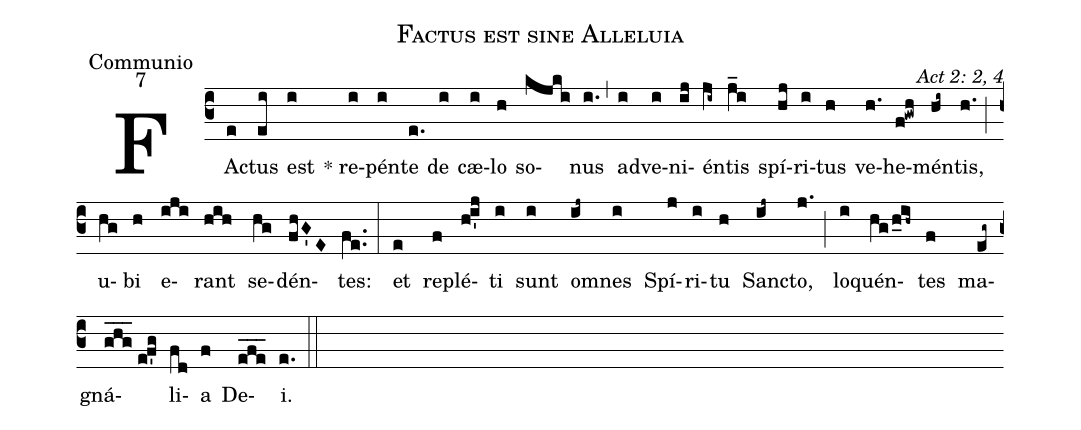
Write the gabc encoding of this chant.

name: Factus est sine Alleluia;
office-part: Communio;
mode: 7;
commentary: Act 2: 2, 4;
%%
(c3) FAc(e)tus(ei) est(i) * re(i)pén(i)te(e.) de(i) cæ(i)lo(h) so(kjki)nus(i.) (,) ad(i)ve(i)ni(ij)én(ji~)tis(j_i) spí(hj)ri(i)tus(h) ve(h.)he(f!gwh)mén(hi~)tis,(h.) (;) u(hg)bi(h) e(iji)rant(hih) se(hg)dén(fhG'E)tes:(fe..) (:)
et(e) re(f)plé(hi'j)ti(i) sunt(i) om(ij~)nes(i) Spí(j)ri(i)tu(h) Sanc(ij~)to,(j.) (;) lo(i)quén(hg/h_ih~)tes(f) ma(eg~)gná(ghg___//ef'g)li(fd)a(f) De(efe___)i.(e.) (::)
